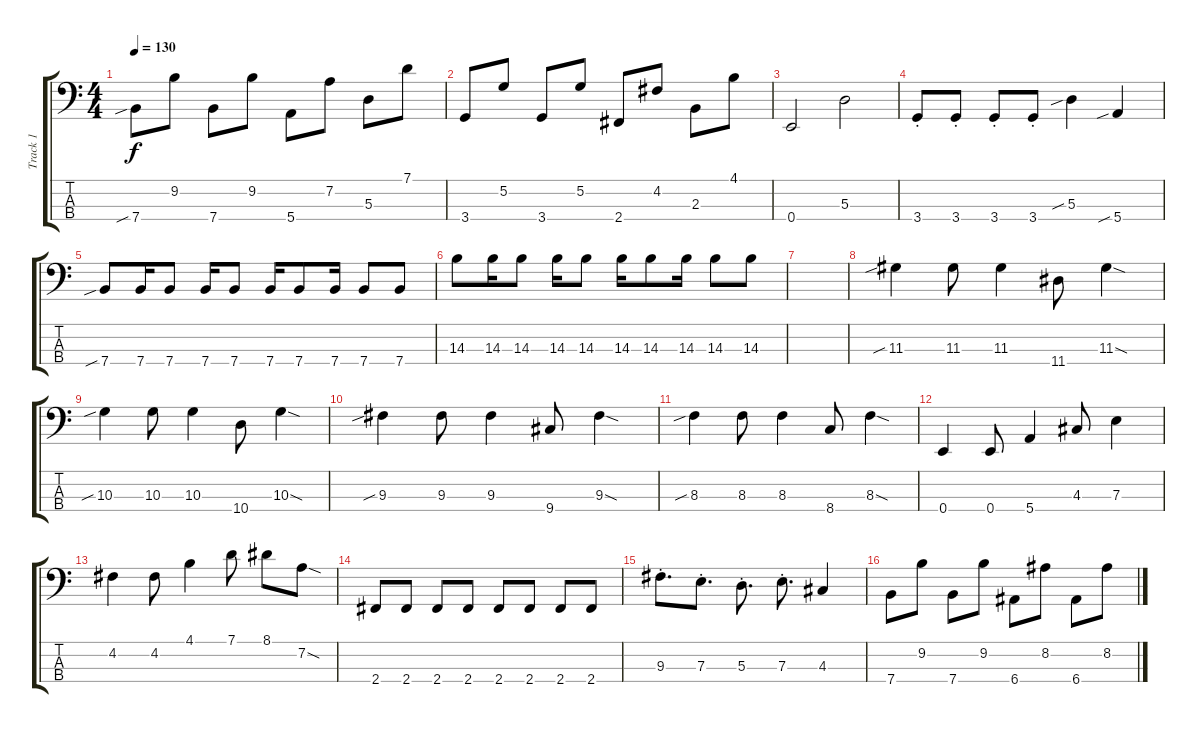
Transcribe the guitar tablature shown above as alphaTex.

\track ("Track 1" "Track 1") {instrument electricbassfinger}
\staff {score tabs}
\tuning (G2 D2 A1 E1) {hide}
\ts (4 4)
\tempo 130
\clef f4
\ks c
7.4{sib}.8{dy f} 9.2.8 7.4.8 9.2.8 5.4.8 7.2.8 5.3.8 7.1.8 |
3.4.8 5.2.8 3.4.8 5.2.8 2.4.8 4.2.8 2.3.8 4.1.8 |
0.4.2 5.3.2 |
3.4{st}.8 3.4{st}.8 3.4{st}.8 3.4{st}.8 5.3{sib}.4 5.4{sib}.4 |
7.4{sib}.8 7.4.16 7.4.8 7.4.16 7.4.8 7.4.16 7.4.8 7.4.16 7.4.8 7.4.8 |
14.3.8 14.3.16 14.3.8 14.3.16 14.3.8 14.3.16 14.3.8 14.3.16 14.3.8 14.3.8 |
|
11.3{sib}.4 11.3.8 11.3.4 11.4.8 11.3{sod}.4 |
10.3{sib}.4 10.3.8 10.3.4 10.4.8 10.3{sod}.4 |
9.3{sib}.4 9.3.8 9.3.4 9.4.8 9.3{sod}.4 |
8.3{sib}.4 8.3.8 8.3.4 8.4.8 8.3{sod}.4 |
0.4.4 0.4.8 5.4.4 4.3.8 7.3.4 |
4.2.4 4.2.8 4.1.4 7.1.8 8.1.8 7.2{sod}.8 |
2.4.8 2.4.8 2.4.8 2.4.8 2.4.8 2.4.8 2.4.8 2.4.8 |
9.3{st}.8{d} 7.3{st}.8{d} 5.3{st}.8{d} 7.3{st}.8{d} 4.3.4 |
7.4.8 9.2.8 7.4.8 9.2.8 6.4.8 8.2.8 6.4.8 8.2.8
